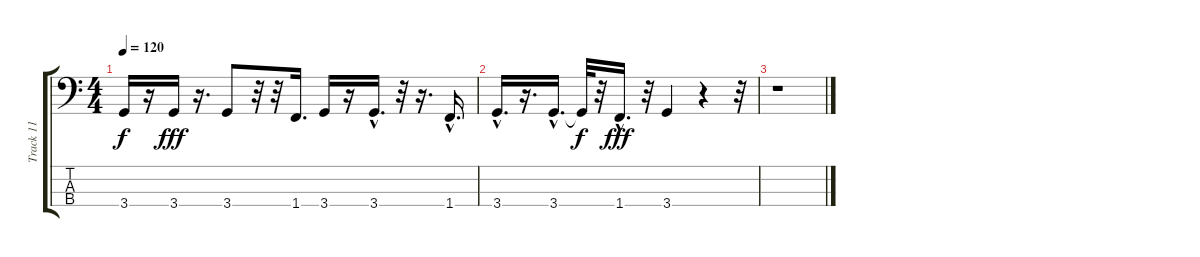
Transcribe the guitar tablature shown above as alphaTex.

\track ("Track 11" "Track 11") {instrument electricbassfinger}
\staff {score tabs}
\tuning (G2 D2 A1 E1) {hide}
\ts (4 4)
\tempo 120
\clef f4
\ks c
3.4{t}.16{dy f} r.16 3.4.16{dy fff} r.16{d} 3.4.8 r.32 r.32 1.4.16{d} 3.4.16 r.16 3.4{hac}.16{d} r.32 r.16{d} 1.4{hac}.16{d} |
3.4{hac}.16{d} r.16{d} 3.4{hac}.16{d} 3.4{t}.32{dy f} r.32 1.4{hac}.16{d dy fff} r.32 3.4.4 r.4 r.32 |
r.1
